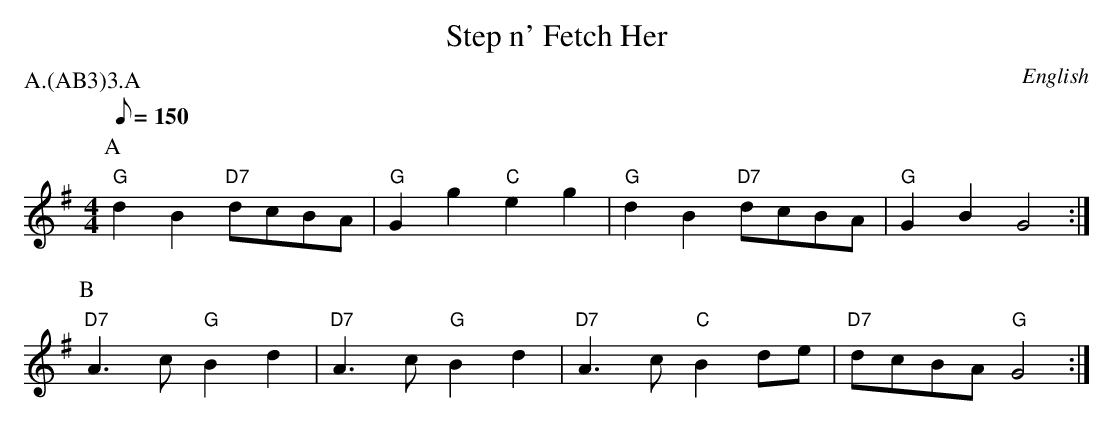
X:1
T:Step n' Fetch Her
M:4/4
O:English
P:A.(AB3)3.A
K:G
Q:150
P:A
"G" d2 B2 "D7" dcBA | "G" G2 g2 "C" e2 g2 |\
"G" d2 B2 "D7" dcBA | "G" G2 B2 G4 :|
P:B
"D7" A3 c "G" B2 d2 | "D7" A3 c "G"  B2 d2 |\
"D7" A3 c "C" B2 de | "D7" dcBA  "G" G4 :|
